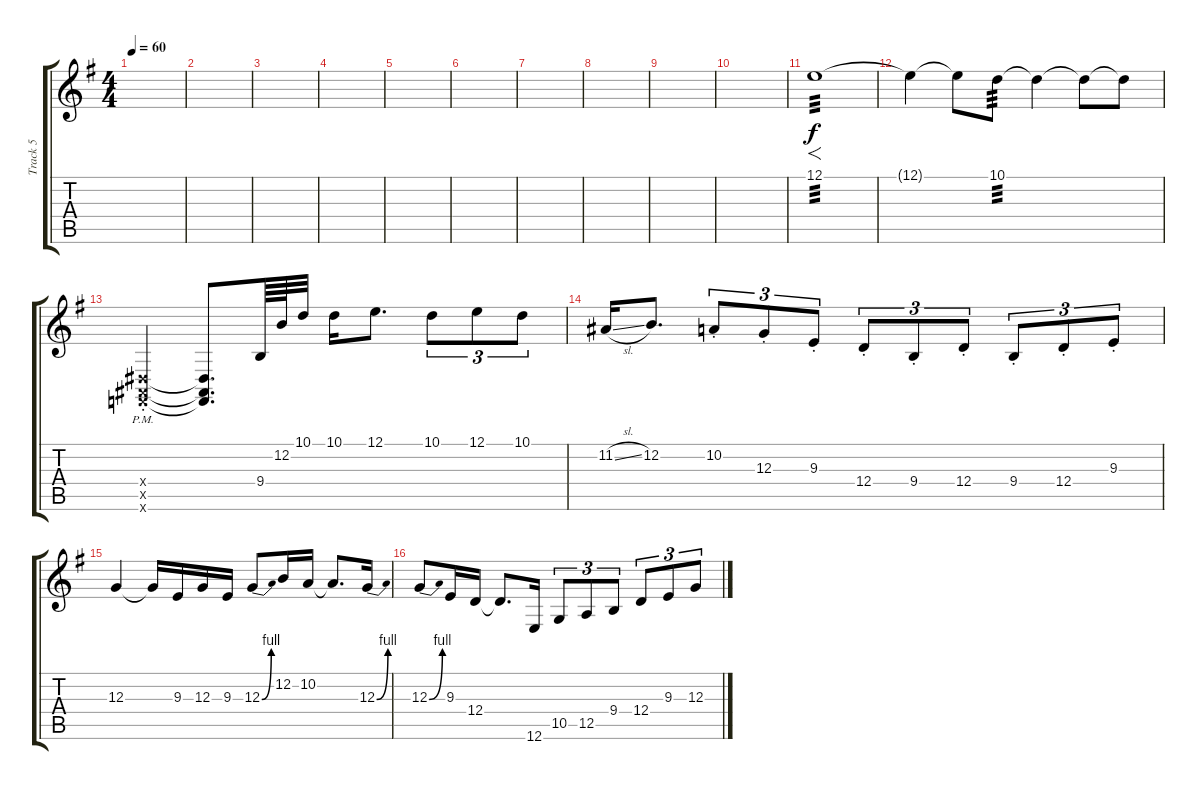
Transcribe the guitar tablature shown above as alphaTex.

\track ("Track 5" "Track 5") {instrument shamisen}
\staff {score tabs}
\tuning (E4 B3 G3 D3 A2 E2) {hide}
\ts (4 4)
\tempo 60
\clef g2
\ks g
|
|
|
|
|
|
|
|
|
|
12.1.1{f tp 3} |
12.1{t}.4 12.1{t}.8 10.1.8{tp 3} 10.1{t}.4 10.1{t}.8 10.1{t}.8 |
(1.4{pm x} 1.5{pm st x} 1.6{pm x}).4 (1.4{t} 1.5{t} 1.6{t}).8{d} 9.4.64 12.2.64 10.1.32 10.1.16 12.1.8{d} 10.1.8{tu (3 2)} 12.1.8{tu (3 2)} 10.1.8{tu (3 2)} |
11.2{sl}.16 12.2.8{d} 10.2{st}.8{tu (3 2)} 12.3{st}.8{tu (3 2)} 9.3{st}.8{tu (3 2)} 12.4{st}.8{tu (3 2)} 9.4{st}.8{tu (3 2)} 12.4{st}.8{tu (3 2)} 9.4{st}.8{tu (3 2)} 12.4{st}.8{tu (3 2)} 9.3{st}.8{tu (3 2)} |
12.3.4 12.3{t}.16 9.3.16 12.3.16 9.3.16 12.3{be (bend 0 0 60 4)}.8 12.2.16 10.2.16 10.2{t}.8{d} 12.3{be (bend 0 0 60 4)}.16 |
12.3{be (bend 0 0 60 4)}.8 9.3.16 12.4.16 12.4{t}.8{d} 12.6.16 10.5.8{tu (3 2)} 12.5.8{tu (3 2)} 9.4.8{tu (3 2)} 12.4.8{tu (3 2)} 9.3.8{tu (3 2)} 12.3.8{tu (3 2)}
